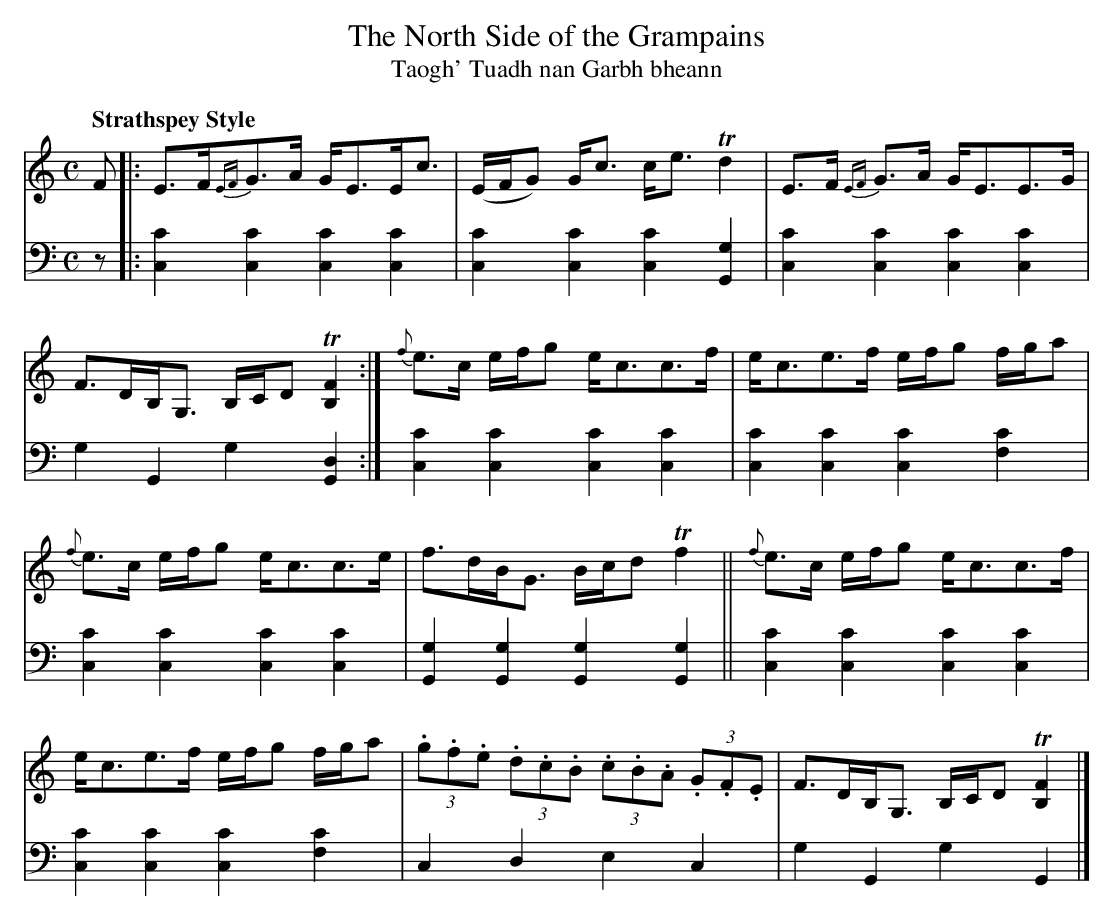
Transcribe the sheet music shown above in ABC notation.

X:1
T: The North Side of the Grampains
T: Taogh' Tuadh nan Garbh bheann
M: C
L: 1/8
Q: "Strathspey Style"
K: C
V: 1 staves=2
F |:\
E>F{EF}G>A G<EE<c | (E/F/G) G<c c<e Td2 |\
E>F {EF}G>A G<EE>G | F>DB,<G, B,/C/D T[F2B,2] :|\
{f}e>c e/f/g e<cc>f | e<ce>f e/f/g f/g/a |
{f}e>c e/f/g e<cc>e | f>dB<G B/c/d Tf2 ||\
{f}e>c e/f/g e<cc>f | e<ce>f e/f/g f/g/a |\
(3.g.f.e (3.d.c.B (3.c.B.A (3.G.F.E | F>DB,<G, B,/C/D T[F2B,2] |]
V: 2 clef=bass middle=d
z |:\
[c'2c2][c'2c2] [c'2c2][c'2c2] | [c'2c2][c'2c2] [c'2c2][g2G2] |\
[c'2c2][c'2c2] [c'2c2][c'2c2] | g2G2 g2[d2G2] :|
[c'2c2][c'2c2] [c'2c2][c'2c2] | [c'2c2][c'2c2] [c'2c2][c'2f2] |\
[c'2c2][c'2c2] [c'2c2][c'2c2] | [g2G2][g2G2] [g2G2][g2G2] ||
[c'2c2][c'2c2] [c'2c2][c'2c2] | [c'2c2][c'2c2] [c'2c2][c'2f2] |\
c2d2 e2c2 | g2G2 g2G2 |]
